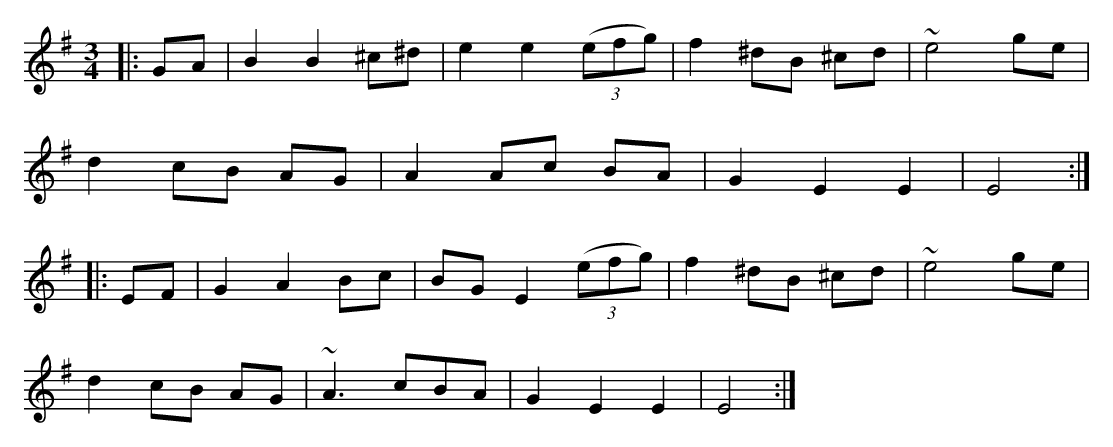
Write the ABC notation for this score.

X:1
M:3/4
K:Emin
|:GA|B2B2^c^d|e2e2 (3(efg)|f2^dB ^cd|~e4 ge|
d2cB AG|A2Ac BA|G2E2E2|E4:|
|:EF|G2A2Bc|BG E2 (3(efg)|f2^dB ^cd|~e4 ge|
d2cB AG|~A3cBA|G2E2E2|E4:|
